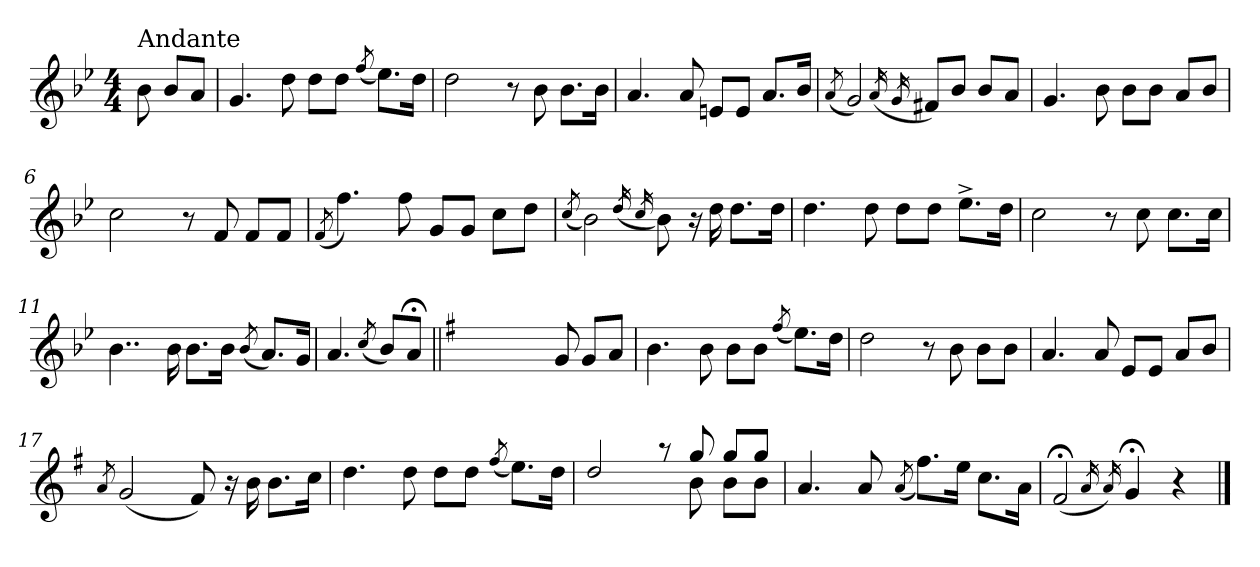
**kern
*part1
*staff1
*clefG2
*k[b-e-]
*g:
*M4/4
=
!LO:TX:a:t=Andante
8b-\
8b-/L
8a/J
=1
4.g/
8dd\
8dd\L
8dd\J
(<8qff/
8.ee-\L)
16dd\Jk
=2
2dd\
8r
8b-\
8.b-\L
16b-\Jk
=3
4.a/
8a/
8en/L
8e/J
8.a/L
16b-/Jk
=4
(<8qa/
2g/)
(<16qa/
16qg/
8f#X/L)
8b-/J
8b-/L
8a/J
!!LO:LB:g=z
=5
4.g/
8b-\
8b-\L
8b-\J
8a/L
8b-/J
=6
2cc\
8r
8f/
8f/L
8f/J
=7
(<8qf/
4.ff\)
8ff\
8g/L
8g/J
8cc\L
8dd\J
=8
(<8qcc/
2b-\)
(<16qdd/
16qcc/
8b-\)
16r
16dd\
8.dd\L
16dd\Jk
=9
4.dd\
8dd\
8dd\L
8dd\J
8.ee-^>\L
16dd\Jk
!!LO:LB:g=z
=10
2cc\
8r
8cc\
8.cc\L
16cc\Jk
=11
4..b-\
16b-\
8.b-\L
16b-\Jk
(<8qb-/
8.a/L)
16g/Jk
=12
4.a/
(<8qcc/
8b-/L)
8a;</J
=13||
*k[f#]
2ryy
8ryy
8g/
8g/L
8a/J
!!LO:LB:g=z
=14
4.b\
8b\
8b\L
8b\J
(<8qff#/
8.ee\L)
16dd\Jk
=15
2dd\
8r
8b\
8b\L
8b\J
=16
4.a/
8a/
8e/L
8e/J
8a/L
8b/J
=17
8qa/
(<2g/
8f#/)
16r
16b\
8.b\L
16cc\Jk
=18
4.dd\
8dd\
8dd\L
8dd\J
(<8qff#/
8.ee\L)
16dd\Jk
!!LO:LB:g=z
=19
*^
2dd/	2dd!\yy
8raa	8ryy
8gg/	8b\
8gg/L	8b\L
8gg/J	8b\J
*v	*v
=20
4.a/
8a/
(<8qa/
8.ff#\L)
16ee\Jk
8.cc\L
16a\Jk
=21
(<2f#;</
16qa/
16qa/)
4g;</
4r
==
*-
